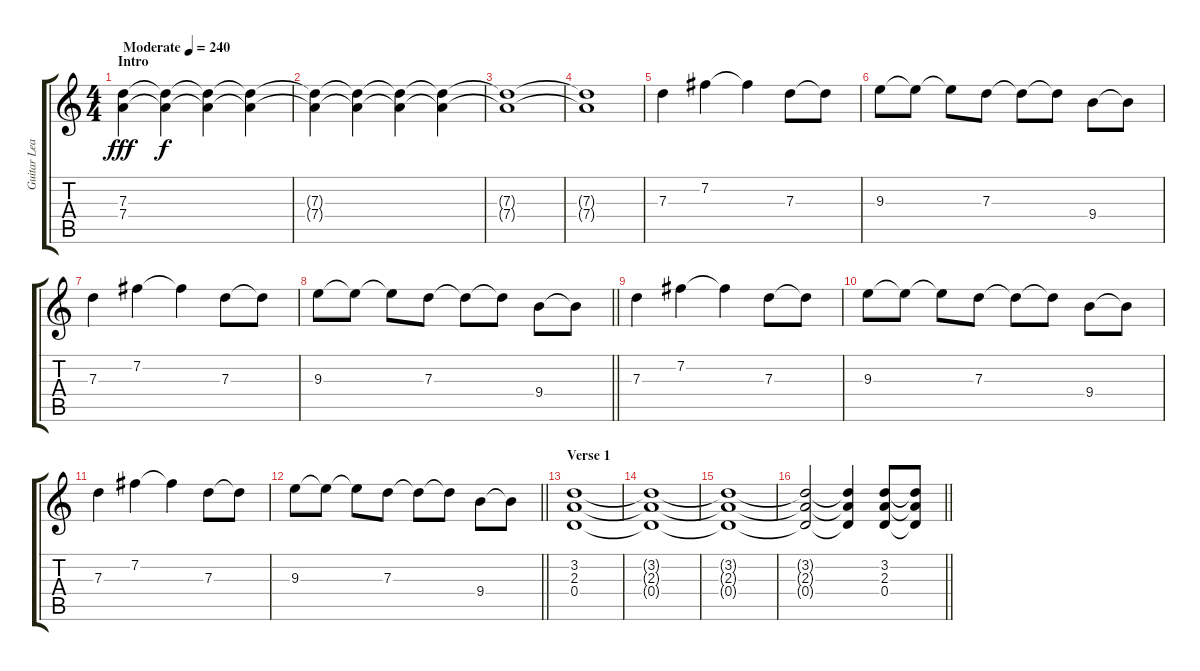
\track ("Guitar Lead" "Guitar Lea") {instrument distortionguitar}
\staff {score tabs}
\tuning (E4 B3 G3 D3 A2 E2) {hide}
\ts (4 4)
\section ("" "Intro")
\tempo (240 "Moderate")
\clef g2
\ks c
(7.3 7.4).4{dy fff volume 8 instrument distortionguitar} (7.3{t} 7.4{t}).4{dy f} (7.3{t} 7.4{t}).4 (7.3{t} 7.4{t}).4 |
(7.3{t} 7.4{t}).4 (7.3{t} 7.4{t}).4 (7.3{t} 7.4{t}).4 (7.3{t} 7.4{t}).4 |
(7.3{t} 7.4{t}).1 |
(7.3{t} 7.4{t}).1 |
7.3.4{volume 13} 7.2.4 7.2{t}.4 7.3.8 7.3{t}.8 |
9.3.8 9.3{t}.8 9.3{t}.8 7.3.8 7.3{t}.8 7.3{t}.8 9.4.8 9.4{t}.8 |
7.3.4 7.2.4 7.2{t}.4 7.3.8 7.3{t}.8 |
\barLineRight lightlight
9.3.8 9.3{t}.8 9.3{t}.8 7.3.8 7.3{t}.8 7.3{t}.8 9.4.8 9.4{t}.8 |
7.3.4 7.2.4 7.2{t}.4 7.3.8 7.3{t}.8 |
9.3.8 9.3{t}.8 9.3{t}.8 7.3.8 7.3{t}.8 7.3{t}.8 9.4.8 9.4{t}.8 |
7.3.4 7.2.4 7.2{t}.4 7.3.8 7.3{t}.8 |
\barLineRight lightlight
9.3.8 9.3{t}.8 9.3{t}.8 7.3.8 7.3{t}.8 7.3{t}.8 9.4.8 9.4{t}.8 |
\section ("" "Verse 1")
(3.2 2.3 0.4).1 |
(3.2{t} 2.3{t} 0.4{t}).1 |
(3.2{t} 2.3{t} 0.4{t}).1 |
\barLineRight lightlight
(3.2{t} 2.3{t} 0.4{t}).2 (3.2{t} 2.3{t} 0.4{t}).4 (3.2 2.3 0.4).8 (3.2{t} 2.3{t} 0.4{t}).8
